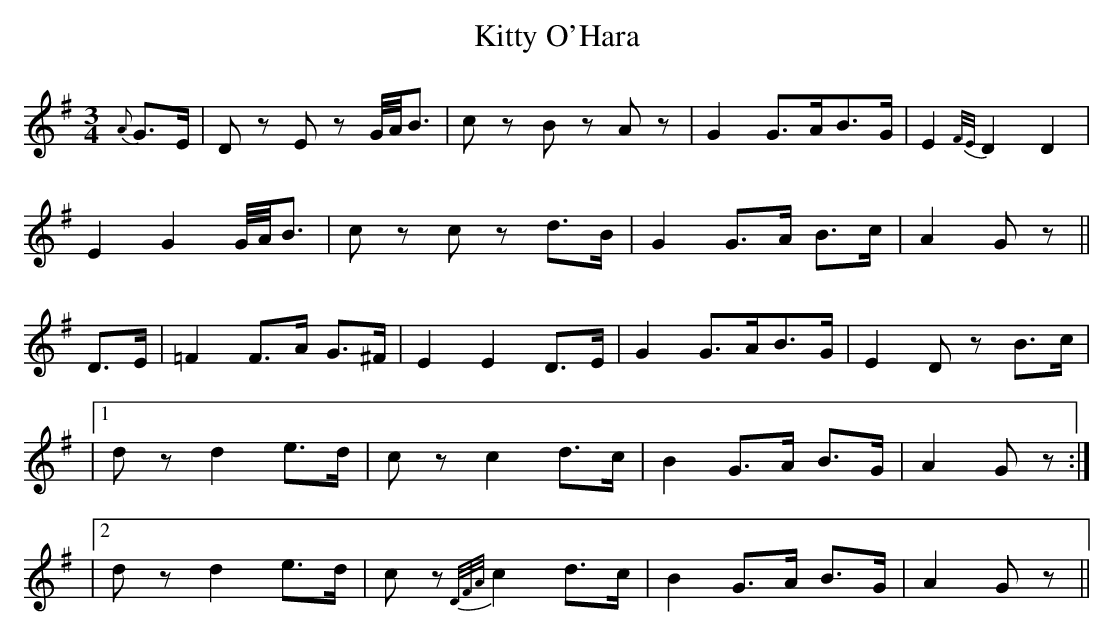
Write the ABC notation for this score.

X:1
T:Kitty O'Hara
M:3/4
L:1/8
K:G
{A}G>E|Dz Ez G/4A/2<B|cz Bz Az|G2 G>AB>G|E2 {F/E/}D2D2|
E2G2 G/4A/2<B|cz cz d>B|G2 G>A B>c|A2 Gz||
D>E|=F2 F>A G>^F|E2E2 D>E|G2 G>AB>G|E2 Dz B>c|
|1 dz d2 e>d|cz c2 d>c|B2 G>A B>G|A2 Gz:|
|2 dz d2 e>d|cz {D/F/A/}c2 d>c|B2 G>A B>G|A2 Gz||
